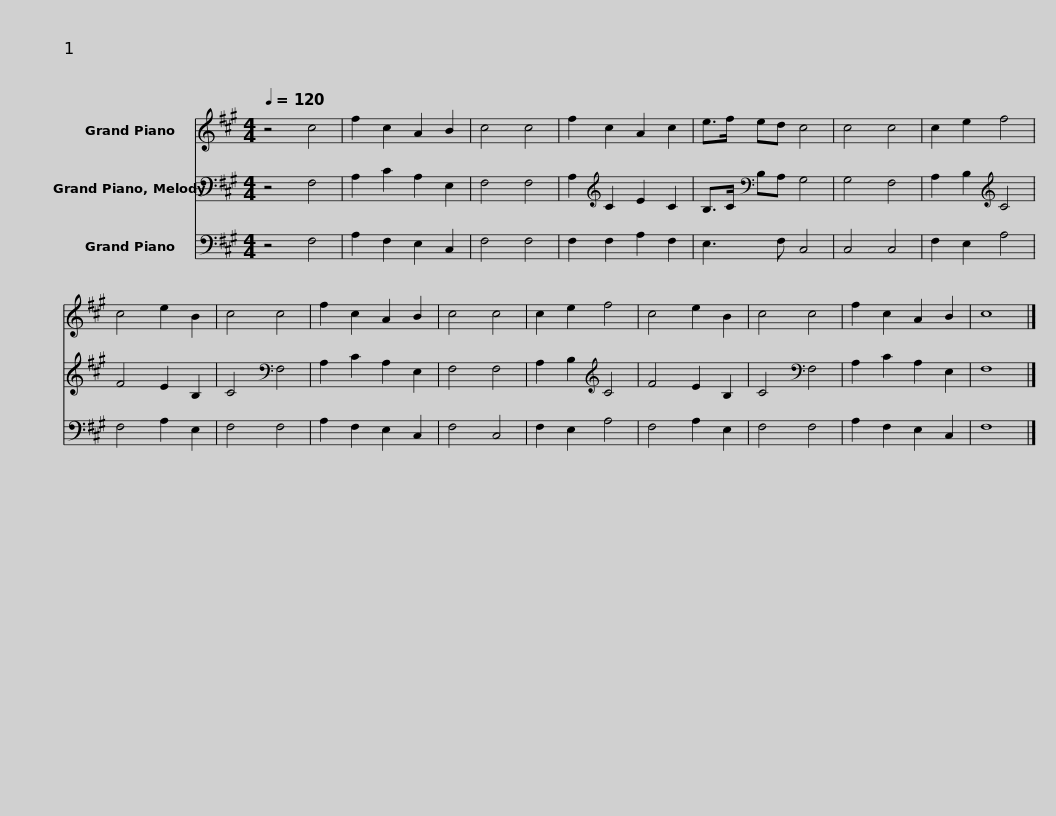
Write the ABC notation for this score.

X:1
%%score 1 2 3
L:1/8
Q:1/4=120
M:4/4
I:linebreak $
K:A
V:1 treble
V:2 bass
V:3 bass
V:1
 z4 c4 | f2 c2 A2 B2 | c4 c4 | f2 c2 A2 c2 | e>f ed c4 | %5
 c4 c4 | c2 e2 f4 |$ c4 e2 B2 | c4 c4 | f2 c2 A2 B2 | %10
 c4 c4 | c2 e2 f4 | c4 e2 B2 | c4 c4 | f2 c2 A2 B2 | %15
 c8 |] %16
V:2
 z4 F,4 | A,2 C2 A,2 E,2 | F,4 F,4 | A,2[K:treble] C2 E2 C2 | B,>C[K:bass] B,A, G,4 | %5
 G,4 F,4 | A,2 B,2[K:treble] C4 |$ F4 E2 B,2 | C4[K:bass] F,4 | A,2 C2 A,2 E,2 | %10
 F,4 F,4 | A,2 B,2[K:treble] C4 | F4 E2 B,2 | C4[K:bass] F,4 | A,2 C2 A,2 E,2 | %15
 F,8 |] %16
V:3
 z4 F,4 | A,2 F,2 E,2 C,2 | F,4 F,4 | F,2 F,2 A,2 F,2 | E,3 F, C,4 | %5
 C,4 C,4 | F,2 E,2 A,4 |$ F,4 A,2 E,2 | F,4 F,4 | A,2 F,2 E,2 C,2 | %10
 F,4 C,4 | F,2 E,2 A,4 | F,4 A,2 E,2 | F,4 F,4 | A,2 F,2 E,2 C,2 | %15
 F,8 |] %16
